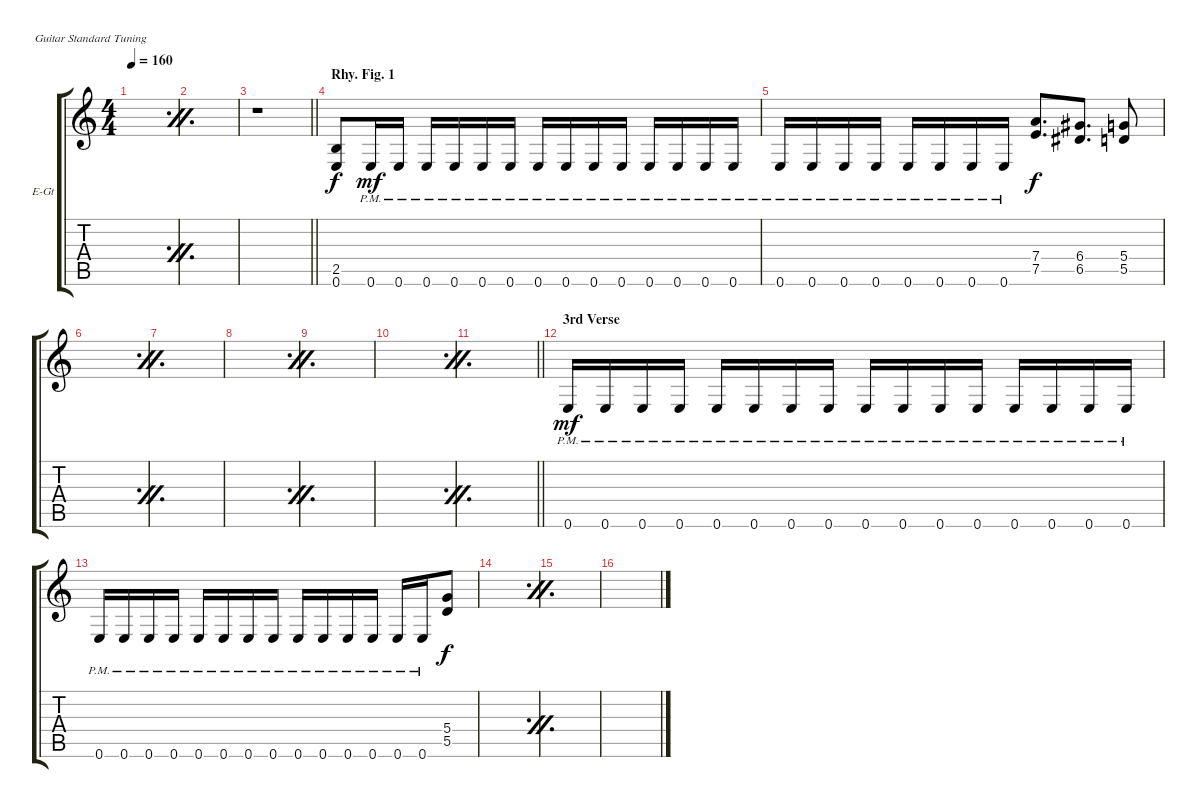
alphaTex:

\bracketExtendMode groupsimilarinstruments
\firstSystemTrackNameOrientation horizontal
\otherSystemsTrackNameOrientation horizontal
\track ("Gtr. II Rhytm" "E-Gt") {instrument overdrivenguitar}
\staff {score tabs}
\tuning (E4 B3 G3 D3 A2 E2)
\ts (4 4)
\tempo 160
\clef g2
\simile firstofdouble
\ks c
|
\simile secondofdouble
|
\barLineRight lightlight
r.1 |
\section ("" "Rhy. Fig. 1")
(2.5 0.6).8{dy f} 0.6{pm}.16{dy mf} 0.6{pm}.16 0.6{pm}.16 0.6{pm}.16 0.6{pm}.16 0.6{pm}.16 0.6{pm}.16 0.6{pm}.16 0.6{pm}.16 0.6{pm}.16 0.6{pm}.16 0.6{pm}.16 0.6{pm}.16 0.6{pm}.16 |
0.6{pm}.16 0.6{pm}.16 0.6{pm}.16 0.6{pm}.16 0.6{pm}.16 0.6{pm}.16 0.6{pm}.16 0.6{pm}.16 (7.4 7.5).8{d dy f} (6.4 6.5).8{d} (5.4 5.5).8 |
\simile firstofdouble
|
\simile secondofdouble
|
\simile firstofdouble
|
\simile secondofdouble
|
\simile firstofdouble
|
\simile secondofdouble
\barLineRight lightlight
|
\section ("" "3rd Verse")
\simile none
0.6{pm}.16{dy mf} 0.6{pm}.16 0.6{pm}.16 0.6{pm}.16 0.6{pm}.16 0.6{pm}.16 0.6{pm}.16 0.6{pm}.16 0.6{pm}.16 0.6{pm}.16 0.6{pm}.16 0.6{pm}.16 0.6{pm}.16 0.6{pm}.16 0.6{pm}.16 0.6{pm}.16 |
0.6{pm}.16 0.6{pm}.16 0.6{pm}.16 0.6{pm}.16 0.6{pm}.16 0.6{pm}.16 0.6{pm}.16 0.6{pm}.16 0.6{pm}.16 0.6{pm}.16 0.6{pm}.16 0.6{pm}.16 0.6{pm}.16 0.6{pm}.16 (5.4 5.5).8{dy f} |
\simile firstofdouble
|
\simile secondofdouble
|
\simile firstofdouble
